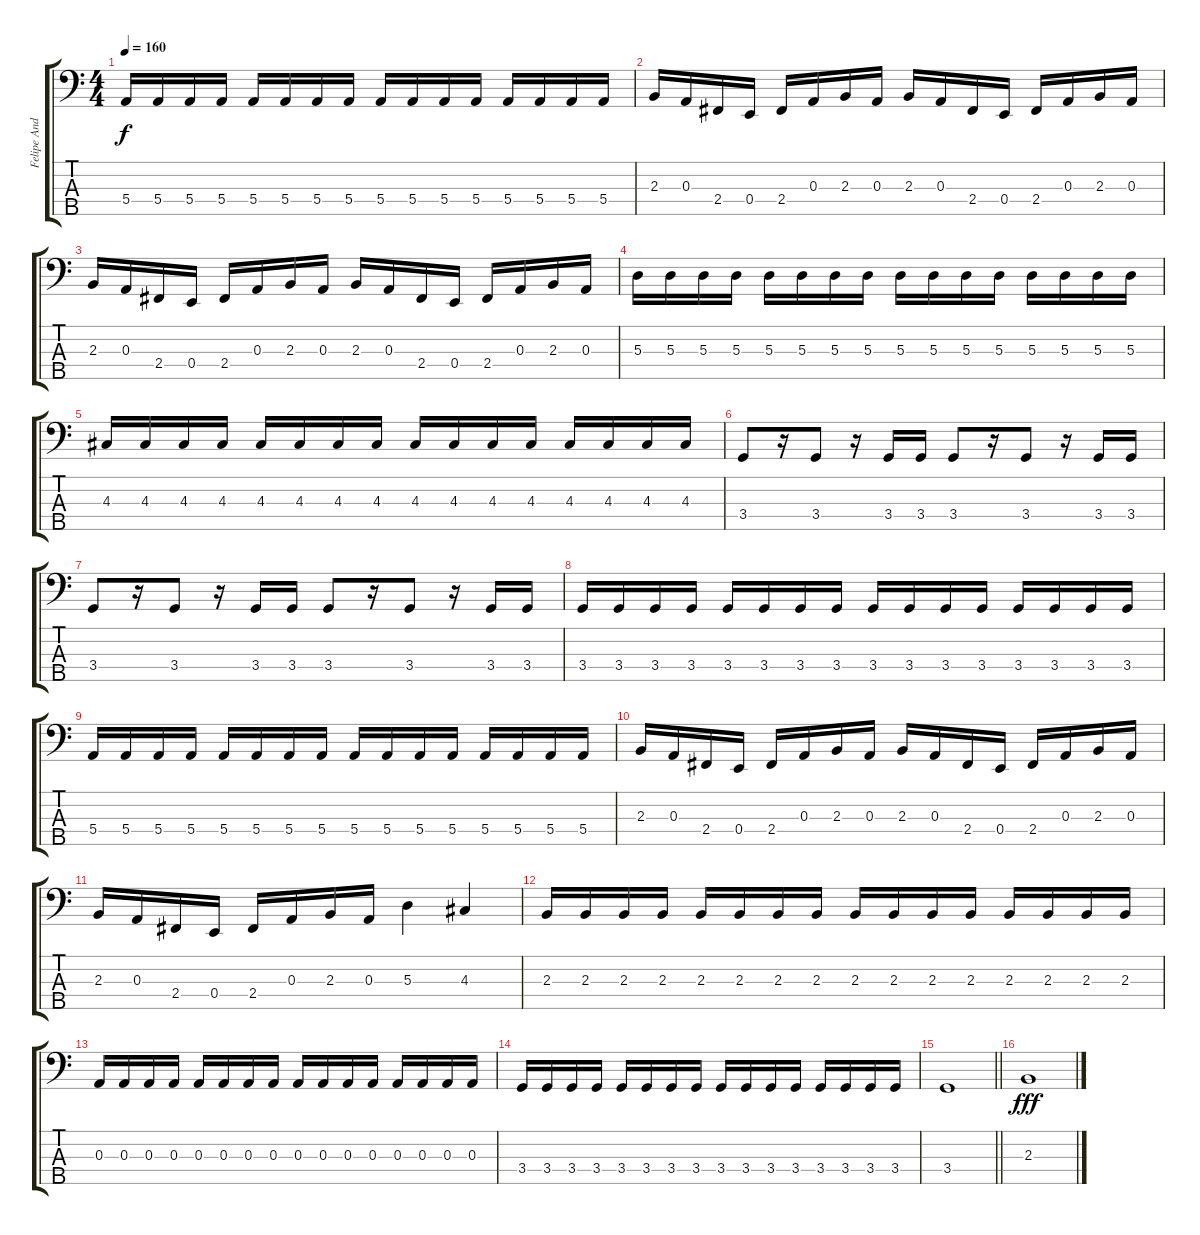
\track ("Felipe Andreoli" "Felipe And") {instrument electricbassfinger}
\staff {score tabs}
\tuning (G2 D2 A1 E1 B0) {hide}
\ts (4 4)
\tempo 160
\clef f4
\ks c
5.4.16{dy f} 5.4.16 5.4.16 5.4.16 5.4.16 5.4.16 5.4.16 5.4.16 5.4.16 5.4.16 5.4.16 5.4.16 5.4.16 5.4.16 5.4.16 5.4.16 |
2.3.16 0.3.16 2.4.16 0.4.16 2.4.16 0.3.16 2.3.16 0.3.16 2.3.16 0.3.16 2.4.16 0.4.16 2.4.16 0.3.16 2.3.16 0.3.16 |
2.3.16 0.3.16 2.4.16 0.4.16 2.4.16 0.3.16 2.3.16 0.3.16 2.3.16 0.3.16 2.4.16 0.4.16 2.4.16 0.3.16 2.3.16 0.3.16 |
5.3.16 5.3.16 5.3.16 5.3.16 5.3.16 5.3.16 5.3.16 5.3.16 5.3.16 5.3.16 5.3.16 5.3.16 5.3.16 5.3.16 5.3.16 5.3.16 |
4.3.16 4.3.16 4.3.16 4.3.16 4.3.16 4.3.16 4.3.16 4.3.16 4.3.16 4.3.16 4.3.16 4.3.16 4.3.16 4.3.16 4.3.16 4.3.16 |
3.4.8 r.16 3.4.8 r.16 3.4.16 3.4.16 3.4.8 r.16 3.4.8 r.16 3.4.16 3.4.16 |
3.4.8 r.16 3.4.8 r.16 3.4.16 3.4.16 3.4.8 r.16 3.4.8 r.16 3.4.16 3.4.16 |
3.4.16 3.4.16 3.4.16 3.4.16 3.4.16 3.4.16 3.4.16 3.4.16 3.4.16 3.4.16 3.4.16 3.4.16 3.4.16 3.4.16 3.4.16 3.4.16 |
5.4.16 5.4.16 5.4.16 5.4.16 5.4.16 5.4.16 5.4.16 5.4.16 5.4.16 5.4.16 5.4.16 5.4.16 5.4.16 5.4.16 5.4.16 5.4.16 |
2.3.16 0.3.16 2.4.16 0.4.16 2.4.16 0.3.16 2.3.16 0.3.16 2.3.16 0.3.16 2.4.16 0.4.16 2.4.16 0.3.16 2.3.16 0.3.16 |
2.3.16 0.3.16 2.4.16 0.4.16 2.4.16 0.3.16 2.3.16 0.3.16 5.3.4 4.3.4 |
2.3.16 2.3.16 2.3.16 2.3.16 2.3.16 2.3.16 2.3.16 2.3.16 2.3.16 2.3.16 2.3.16 2.3.16 2.3.16 2.3.16 2.3.16 2.3.16 |
0.3.16 0.3.16 0.3.16 0.3.16 0.3.16 0.3.16 0.3.16 0.3.16 0.3.16 0.3.16 0.3.16 0.3.16 0.3.16 0.3.16 0.3.16 0.3.16 |
3.4.16 3.4.16 3.4.16 3.4.16 3.4.16 3.4.16 3.4.16 3.4.16 3.4.16 3.4.16 3.4.16 3.4.16 3.4.16 3.4.16 3.4.16 3.4.16 |
\barLineRight lightlight
3.4.1 |
2.3.1{dy fff}
